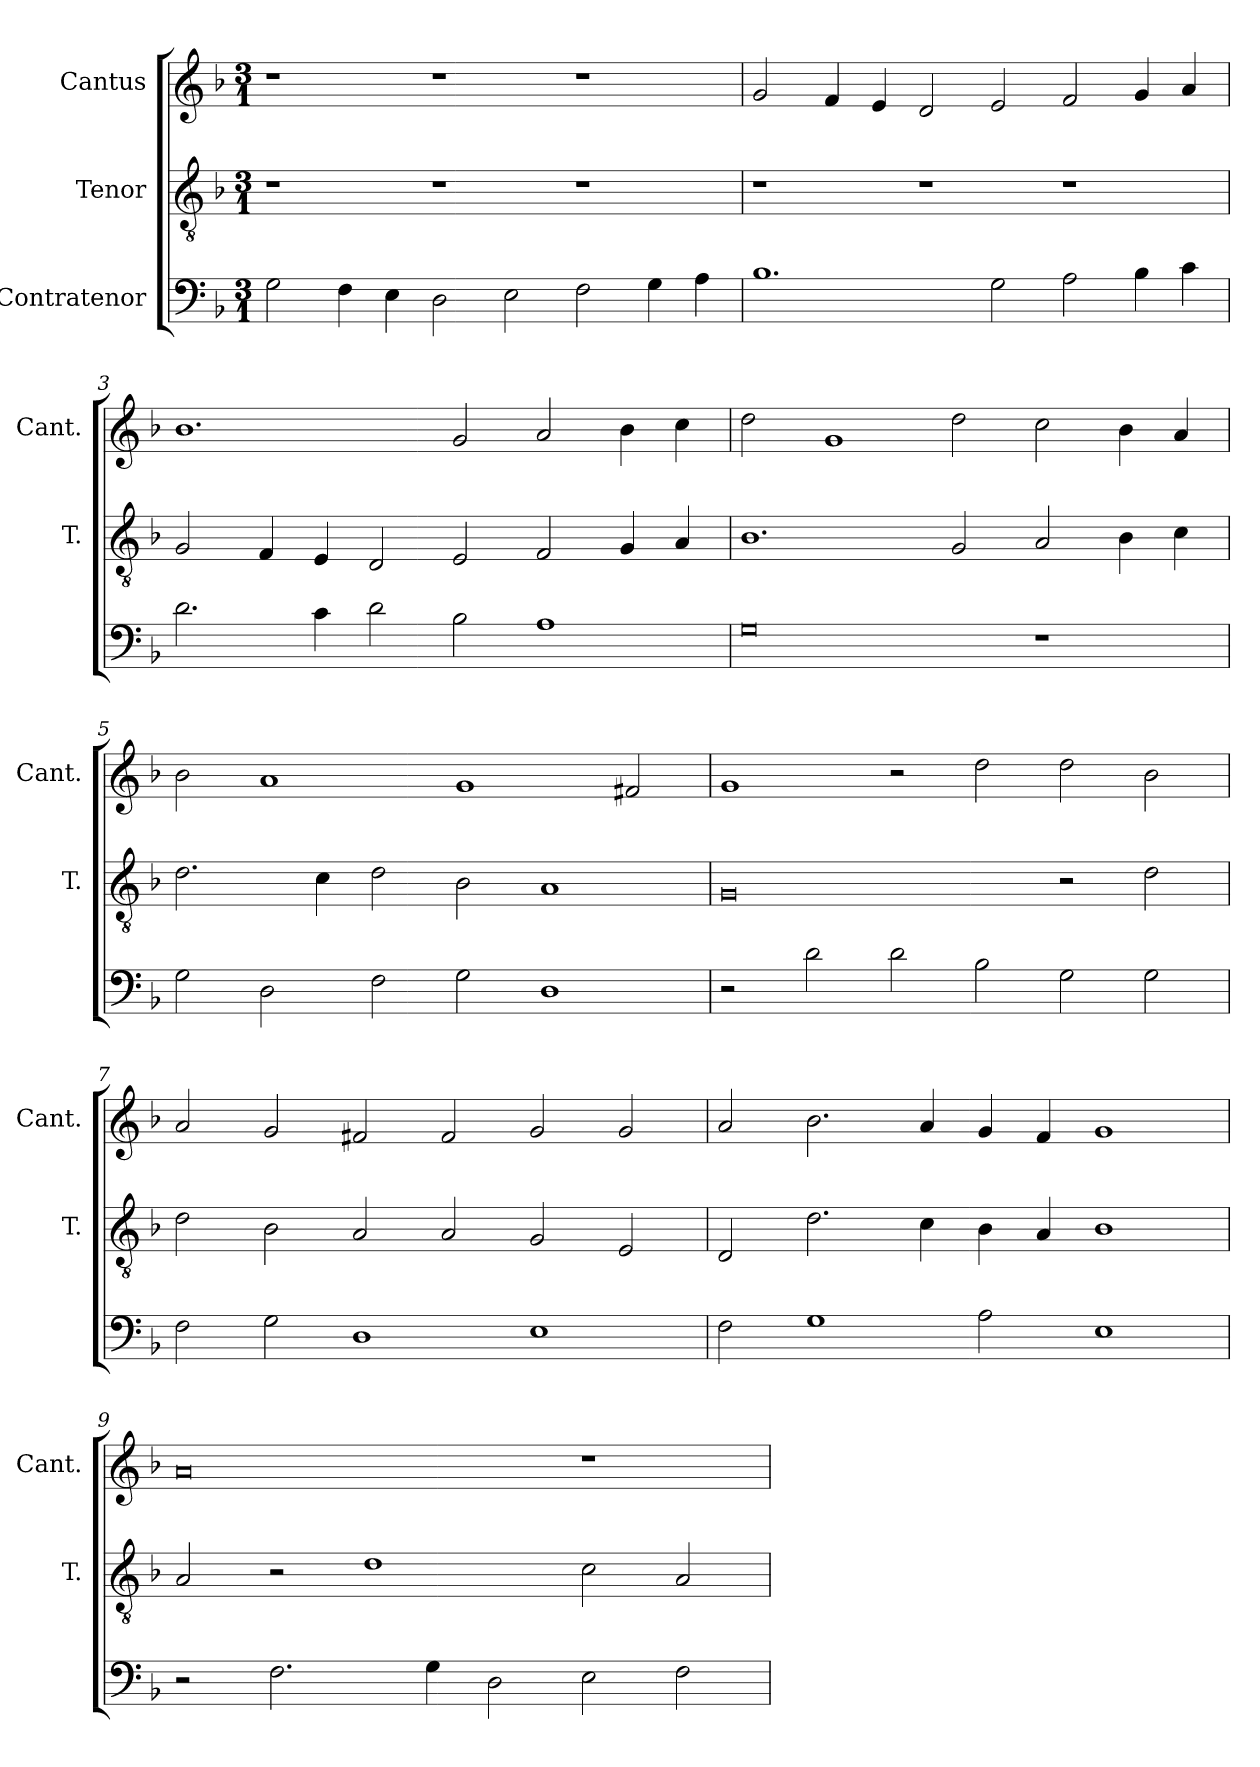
**kern	**kern	**kern
*part3	*part2	*part1
*staff3	*staff2	*staff1
*I"Contratenor	*I"Tenor	*I"Cantus
*	*I'T.	*I'Cant.
*clefF4	*clefGv2	*clefG2
*	*ITrd7c12	*
*k[b-]	*k[b-]	*k[b-]
*F:	*F:	*F:
*M3/1	*M3/1	*M3/1
=1	=1	=1
2G\	1r	1r
4F\	.	.
4E\	.	.
2D\	1r	1r
2E\	.	.
2F\	1r	1r
4G\	.	.
4A\	.	.
=2	=2	=2
1.B-\	1r	2g/
.	.	4f/
.	.	4e/
.	1r	2d/
2G\	.	2e/
2A\	1r	2f/
4B-\	.	4g/
4c\	.	4a/
=3	=3	=3
2.d\	2GG/	1.b-\
.	4FF/	.
4c\	4EE/	.
2d\	2DD/	.
2B-\	2EE/	2g/
1A\	2FF/	2a/
.	4GG/	4b-\
.	4AA/	4cc\
=4	=4	=4
0G\	1.BB-\	2dd\
.	.	1g/
.	2GG/	2dd\
1r	2AA/	2cc\
.	4BB-\	4b-\
.	4C\	4a/
=5	=5	=5
2G\	2.D\	2b-\
2D\	.	1a/
.	4C\	.
2F\	2D\	.
2G\	2BB-\	1g/
1D\	1AA/	.
.	.	2f#X/
=6	=6	=6
2r	0GG/	1g/
2d\	.	.
2d\	.	2r
2B-\	.	2dd\
2G\	2r	2dd\
2G\	2D\	2b-\
=7	=7	=7
2F\	2D\	2a/
2G\	2BB-\	2g/
1D\	2AA/	2f#X/
.	2AA/	2f#/
1E\	2GG/	2g/
.	2EE/	2g/
=8	=8	=8
2F\	2DD/	2a/
1G\	2.D\	2.b-\
.	4C\	4a/
2A\	4BB-\	4g/
.	4AA/	4f/
1E\	1BB-\	1g/
=9	=9	=9
2r	2AA/	0a/
2.F\	2r	.
.	1D\	.
4G\	.	.
2D\	.	.
2E\	2C\	1r
2F\	2AA/	.
=	=	=
*-	*-	*-
